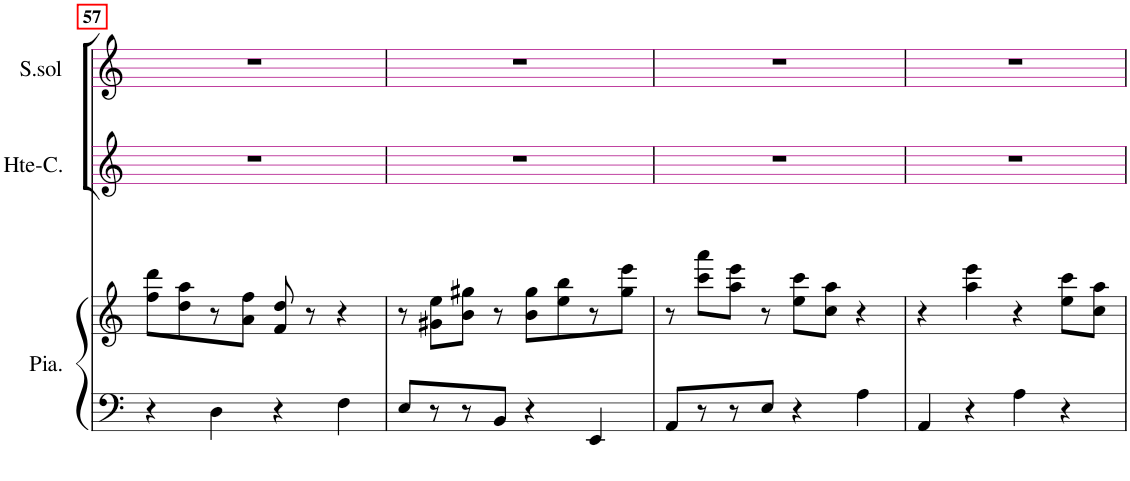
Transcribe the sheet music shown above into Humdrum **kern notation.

**kern	**kern	**kern	**kern
*part3	*part3	*part2	*part1
*staff4	*staff3	*staff2	*staff1
*I"Piano	*	*I"Hte-Contre	*I"Soprano solo
*I'Pia.	*	*I'Hte-C.	*I'S.sol
!!LO:PB:g=z
*clefF4	*clefG2	*clefG2	*clefG2
*k[]	*k[]	*k[]	*k[]
*M2/2	*M2/2	*M2/2	*M2/2
*met(c|)	*met(c|)	*met(c|)	*met(c|)
=57	=57	=57	=57
4r	8ff\ 8ddd\L	1r	1r
.	8dd\ 8aa\	.	.
4D\	8r	.	.
.	8a\ 8ff\J	.	.
4r	8f/ 8dd/	.	.
.	8r	.	.
4F\	4r	.	.
=58	=58	=58	=58
8E/L	8r	1r	1r
8r	8g#X\ 8ee\L	.	.
8r	8b\ 8gg#X\J	.	.
8BB/J	8r	.	.
4r	8b\ 8gg#\L	.	.
.	8ee\ 8bb\	.	.
4EE/	8r	.	.
.	8gg#\ 8eee\J	.	.
=59	=59	=59	=59
8AA/L	8r	1r	1r
8r	8ccc\ 8aaa\L	.	.
8r	8aa\ 8eee\J	.	.
8E/J	8r	.	.
4r	8ee\ 8ccc\L	.	.
.	8cc\ 8aa\J	.	.
4A\	4r	.	.
=60	=60	=60	=60
4AA/	4r	1r	1r
4r	4aa\ 4eee\	.	.
4A\	4r	.	.
4r	8ee\ 8ccc\L	.	.
.	8cc\ 8aa\J	.	.
=	=	=	=
*-	*-	*-	*-
